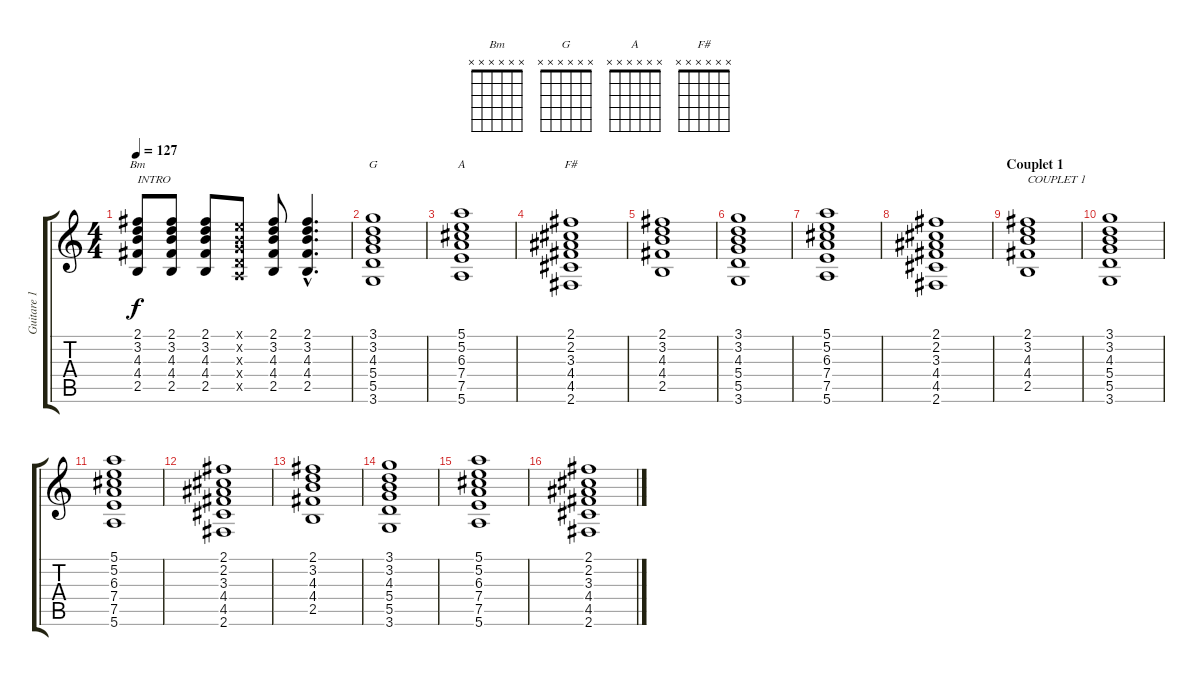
\track ("Guitare 1" "Guitare 1") {instrument distortionguitar}
\staff {score tabs}
\tuning (E4 B3 G3 D3 A2 E2) {hide}
\chord ("Bm" x x x x x x)
\chord ("G" x x x x x x)
\chord ("A" x x x x x x)
\chord ("F#" x x x x x x)
\ts (4 4)
\tempo 127
\clef g2
\ks c
(2.1 3.2 4.3 4.4 2.5).8{ch "Bm" txt "INTRO" dy f instrument distortionguitar} (2.1 3.2 4.3 4.4 2.5).8 (2.1 3.2 4.3 4.4 2.5).8 (0.1{x} 0.2{x} 0.3{x} 0.4{x} 0.5{x}).8 (2.1 3.2 4.3 4.4 2.5).8 (2.1{hac} 3.2{hac} 4.3{hac} 4.4{hac} 2.5{hac}).4{d} |
(3.1 3.2 4.3 5.4 5.5 3.6).1{ch "G"} |
(5.1 5.2 6.3 7.4 7.5 5.6).1{ch "A"} |
(2.1 2.2 3.3 4.4 4.5 2.6).1{ch "F#"} |
(2.1 3.2 4.3 4.4 2.5).1 |
(3.1 3.2 4.3 5.4 5.5 3.6).1 |
(5.1 5.2 6.3 7.4 7.5 5.6).1 |
(2.1 2.2 3.3 4.4 4.5 2.6).1 |
\section ("" "Couplet 1")
(2.1 3.2 4.3 4.4 2.5).1{txt "COUPLET 1"} |
(3.1 3.2 4.3 5.4 5.5 3.6).1 |
(5.1 5.2 6.3 7.4 7.5 5.6).1 |
(2.1 2.2 3.3 4.4 4.5 2.6).1 |
(2.1 3.2 4.3 4.4 2.5).1 |
(3.1 3.2 4.3 5.4 5.5 3.6).1 |
(5.1 5.2 6.3 7.4 7.5 5.6).1 |
(2.1 2.2 3.3 4.4 4.5 2.6).1
